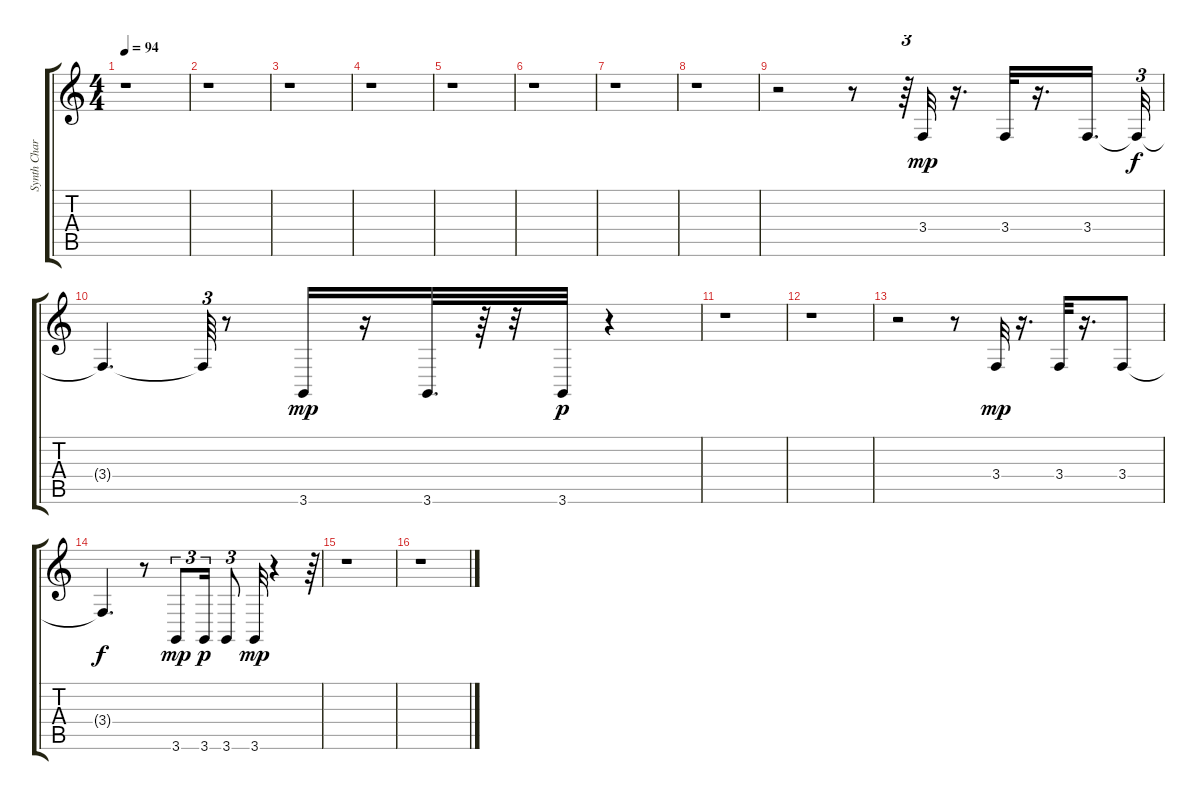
\track ("Synth Charang" "Synth Char") {instrument lead5charang}
\staff {score tabs}
\tuning (E4 B3 G3 D3 A2 E2) {hide}
\ts (4 4)
\tempo 94
\clef g2
\ks c
r.1{dy mp} |
r.1 |
r.1 |
r.1 |
r.1 |
r.1 |
r.1 |
r.1 |
r.2 r.8 r.64{tu (3 2)} 3.4.32 r.16{d} 3.4.32 r.16{d} 3.4.16{d} 3.4{t}.32{tu (3 2) dy f} |
3.4{t}.4{d} 3.4{t}.64{tu (3 2)} r.8 3.6.16{dy mp} r.16 3.6.32{d} r.64 r.32 3.6.32{dy p} r.4 |
r.1 |
r.1 |
r.2 r.8 3.4.32{dy mp} r.16{d} 3.4.32 r.16{d} 3.4.8 |
3.4{t}.4{d dy f} r.8 3.6.8{tu (3 2) dy mp} 3.6.16{tu (3 2) dy p} 3.6.8{tu (3 2)} 3.6.32{dy mp} r.4 r.64{tu (3 2)} |
r.1 |
r.1
